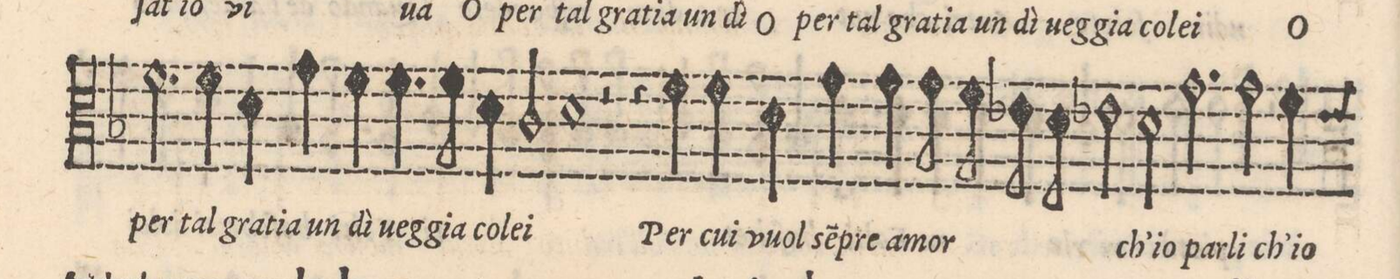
**kern	**text
*I"QVINTO 	*
*clefC3	*
*k[b-]	*
*met(C|)	*
*M2/1	*
2.f\	per
4f\	tal
=23-	=23-
4d\	gra-
4g\	-tia_un
4f\	dì
4.f\	ueg-
8f\	-gia
4d\	co-
2c/	-le-
=24-	=24-
1d	-i
2r	.
4r	.
4f\	Per
=25-	=25-
4f\	cui
4d\	vuol
4g\	se(m)-
4g\	-pre_a-
8g\	-mor
8f\	.
8e-X\	.
8d\	.
2e-\	.
=26-	=26-
2d\	ch'io
2.g\	par-
2g\	-li
4f\	ch'io
*custos:e-	*
=27-	=27-
*-	*-
